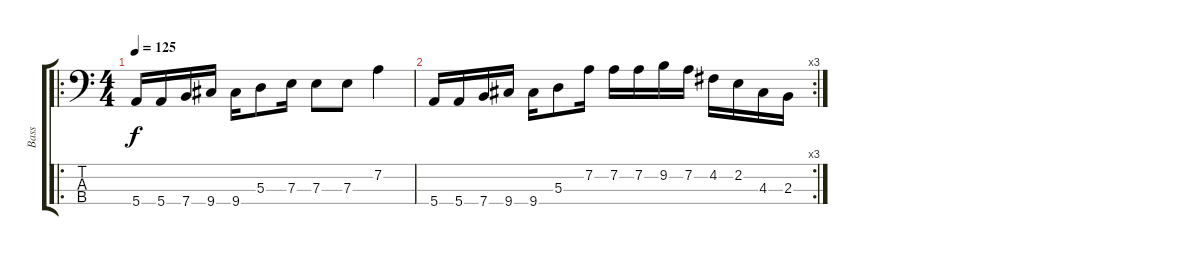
\track ("Bass" "Bass") {instrument electricbassfinger}
\staff {score tabs}
\tuning (G2 D2 A1 E1) {hide}
\ro
\ts (4 4)
\tempo 125
\clef f4
\ks c
5.4.16{dy f instrument electricbassfinger} 5.4.16 7.4.16 9.4.16 9.4.16 5.3.8 7.3.16 7.3.8 7.3.8 7.2.4 |
\rc 3
5.4.16 5.4.16 7.4.16 9.4.16 9.4.16 5.3.8 7.2.16 7.2.16 7.2.16 9.2.16 7.2.16 4.2.16 2.2.16 4.3.16 2.3.16
